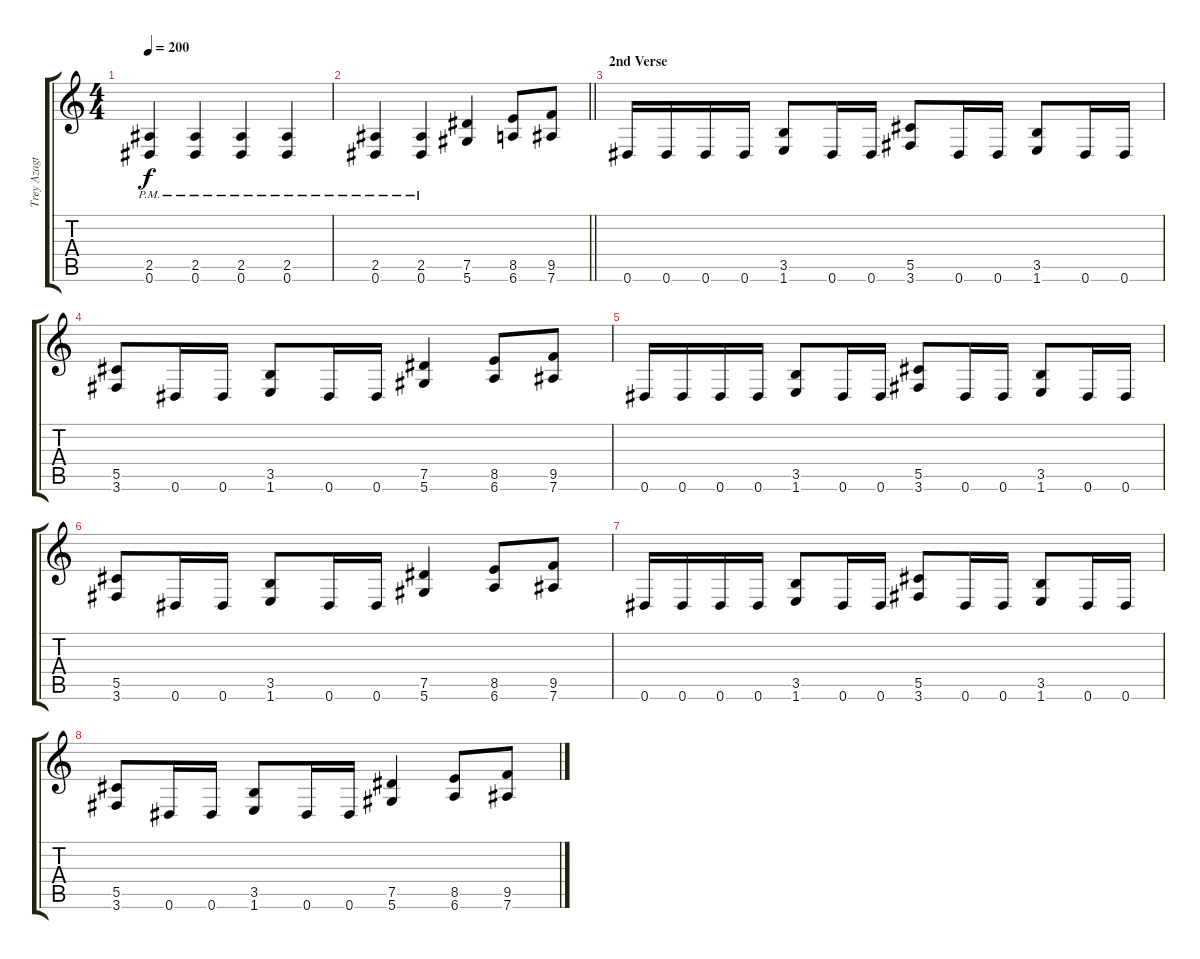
\track ("Trey Azagthoth" "Trey Azagt") {instrument overdrivenguitar}
\staff {score tabs}
\tuning (Eb4 Bb3 Gb3 Db3 Ab2 Eb2) {hide}
\ts (4 4)
\tempo 200
\clef g2
\ks c
(2.5{pm} 0.6{pm}).4{dy f} (2.5{pm} 0.6{pm}).4 (2.5{pm} 0.6{pm}).4 (2.5{pm} 0.6{pm}).4 |
\barLineRight lightlight
(2.5{pm} 0.6{pm}).4 (2.5{pm} 0.6{pm}).4 (7.5 5.6).4 (8.5 6.6).8 (9.5 7.6).8 |
\section ("" "2nd Verse")
0.6.16 0.6.16 0.6.16 0.6.16 (3.5 1.6).8 0.6.16 0.6.16 (5.5 3.6).8 0.6.16 0.6.16 (3.5 1.6).8 0.6.16 0.6.16 |
(5.5 3.6).8 0.6.16 0.6.16 (3.5 1.6).8 0.6.16 0.6.16 (7.5 5.6).4 (8.5 6.6).8 (9.5 7.6).8 |
0.6.16 0.6.16 0.6.16 0.6.16 (3.5 1.6).8 0.6.16 0.6.16 (5.5 3.6).8 0.6.16 0.6.16 (3.5 1.6).8 0.6.16 0.6.16 |
(5.5 3.6).8 0.6.16 0.6.16 (3.5 1.6).8 0.6.16 0.6.16 (7.5 5.6).4 (8.5 6.6).8 (9.5 7.6).8 |
0.6.16 0.6.16 0.6.16 0.6.16 (3.5 1.6).8 0.6.16 0.6.16 (5.5 3.6).8 0.6.16 0.6.16 (3.5 1.6).8 0.6.16 0.6.16 |
(5.5 3.6).8 0.6.16 0.6.16 (3.5 1.6).8 0.6.16 0.6.16 (7.5 5.6).4 (8.5 6.6).8 (9.5 7.6).8
